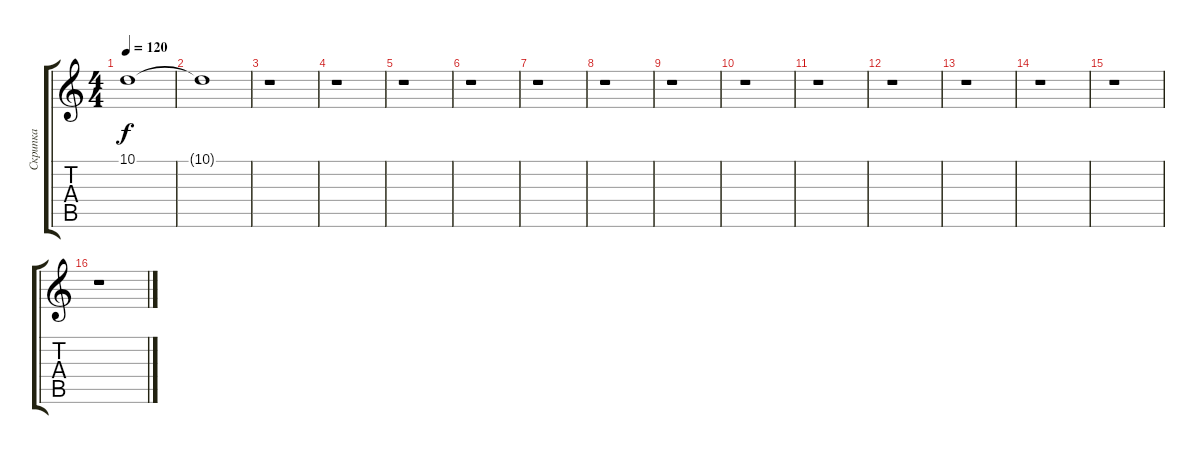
\track ("Скрипка" "Скрипка") {instrument fiddle}
\staff {score tabs}
\tuning (E4 B3 G3 D3 A2 E2) {hide}
\ts (4 4)
\tempo 120
\clef g2
\ks c
10.1{t}.1{dy f} |
10.1{t}.1 |
r.1 |
r.1 |
r.1 |
r.1 |
r.1 |
r.1 |
r.1 |
r.1 |
r.1 |
r.1 |
r.1 |
r.1 |
r.1 |
r.1
